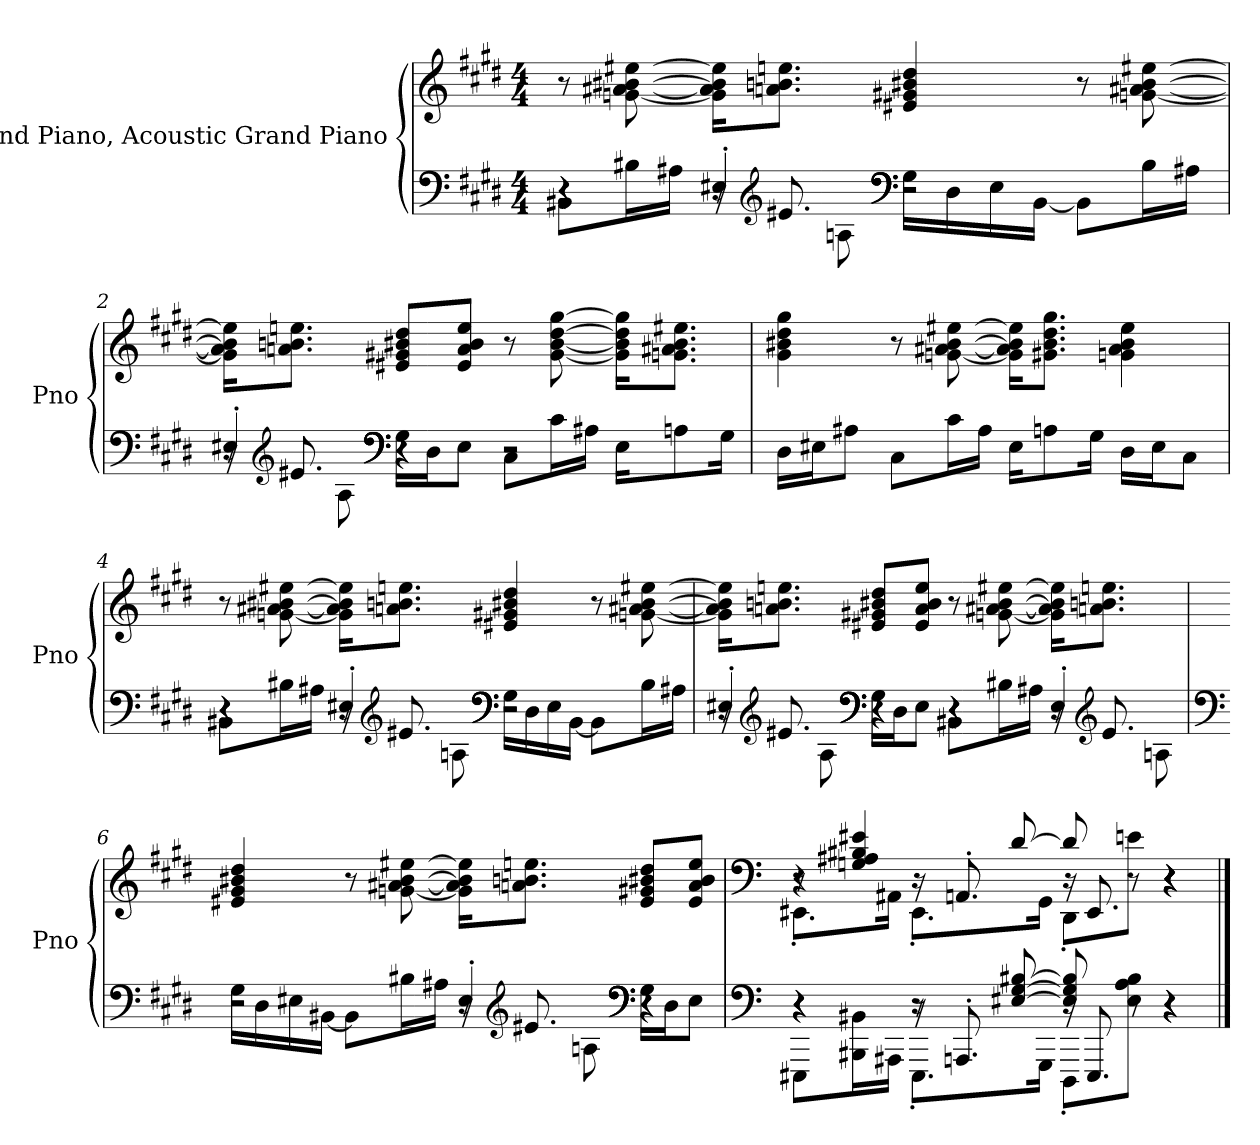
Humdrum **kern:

**kern	**kern
*part1	*part1
*staff2	*staff1
*I"Grand Piano, Acoustic Grand Piano	*
*I'Pno	*
*clefF4	*clefG2
*k[f#c#g#d#]	*k[f#c#g#d#]
*M4/4	*M4/4
*MM120	*MM120
=1	=1
*^	*
*	*^	*
4r	8BB#Xi\L	4r	8r
.	16B#Xi\L	.	[8gni\ [8a#Xi\ [8b#Xi\ [8ee#Xi\
.	16A#Xi\JJ	.	.
16r	8r	4E#X'i/	16g\] 16a#\] 16b#\] 16ee#\]KL
*clefG2	*	*	*
8.e#Xi/	.	.	8.ani\ 8.bni\ 8.eeni\J
.	8Ani\	.	.
*clefF4	*	*	*
2r	16G#i\LL	2r	4e#Xi/ 4g#Xi/ 4b#Xi/ 4dd#i/
.	16D#i\	.	.
.	16E#i\	.	.
.	[16BB#i\JJ	.	.
.	8BB#\L]	.	8r
.	16B#i\L	.	[8gni\ [8a#Xi\ [8b#i\ [8ee#Xi\
.	16A#Xi\JJ	.	.
!!LO:LB:g=z
=2	=2	=2	=2
16r	8r	4E#X'i/	16g\] 16a#\] 16b#\] 16ee#\]KL
*clefG2	*	*	*
8.e#Xi/	.	.	8.ani\ 8.bni\ 8.eeni\J
.	8Ai\	.	.
*clefF4	*	*	*
4r	16G#i\LL	4r	8e#Xi/ 8g#Xi/ 8b#Xi/ 8dd#i/L
.	16D#i\J	.	.
.	8E#i\J	.	8e#i/ 8ai/ 8b#i/ 8eei/J
2r	8C#i\L	2r	8r
.	16c#i\L	.	[8g#i\ [8b#i\ [8dd#i\ [8gg#i\
.	16A#Xi\JJ	.	.
.	16E#i\KL	.	16g#\] 16b#\] 16dd#\] 16gg#\]KL
.	8Ani\	.	8.gni\ 8.a#Xi\ 8.b#i\ 8.ee#Xi\J
.	16G#i\Jk	.	.
*v	*v	*v	*
=3	=3
16D#i\LL	4g#i\ 4b#Xi\ 4dd#i\ 4gg#i\
16E#Xi\J	.
8A#Xi\J	.
8C#i\L	8r
16c#i\L	[8gni\ [8a#Xi\ [8b#i\ [8ee#Xi\
16A#i\JJ	.
16E#i\KL	16g\] 16a#\] 16b#\] 16ee#\]KL
8Ani\	8.g#Xi\ 8.b#i\ 8.dd#i\ 8.gg#i\J
16G#i\Jk	.
16D#i\LL	4gni\ 4a#i\ 4b#i\ 4ee#i\
16E#i\J	.
8C#i\J	.
!!LO:LB:g=z
=4	=4
*^	*
*	*^	*
4r	8BB#Xi\L	4r	8r
.	16B#Xi\L	.	[8gni\ [8a#Xi\ [8b#Xi\ [8ee#Xi\
.	16A#Xi\JJ	.	.
16r	8r	4E#X'i/	16g\] 16a#\] 16b#\] 16ee#\]KL
*clefG2	*	*	*
8.e#Xi/	.	.	8.ani\ 8.bni\ 8.eeni\J
.	8Ani\	.	.
*clefF4	*	*	*
2r	16G#i\LL	2r	4e#Xi/ 4g#Xi/ 4b#Xi/ 4dd#i/
.	16D#i\	.	.
.	16E#i\	.	.
.	[16BB#i\JJ	.	.
.	8BB#\L]	.	8r
.	16B#i\L	.	[8gni\ [8a#Xi\ [8b#i\ [8ee#Xi\
.	16A#Xi\JJ	.	.
!!LO:LB:g=z
=5	=5	=5	=5
16r	8r	4E#X'i/	16g\] 16a#\] 16b#\] 16ee#\]KL
*clefG2	*	*	*
8.e#Xi/	.	.	8.ani\ 8.bni\ 8.eeni\J
.	8Ai\	.	.
*clefF4	*	*	*
4r	16G#i\LL	4r	8e#Xi/ 8g#Xi/ 8b#Xi/ 8dd#i/L
.	16D#i\J	.	.
.	8E#i\J	.	8e#i/ 8ai/ 8b#i/ 8eei/J
4r	8BB#Xi\L	4r	8r
.	16B#Xi\L	.	[8gni\ [8a#Xi\ [8b#i\ [8ee#Xi\
.	16A#Xi\JJ	.	.
16r	8r	4E#'i/	16g\] 16a#\] 16b#\] 16ee#\]KL
*clefG2	*	*	*
8.e#i/	.	.	8.ani\ 8.bni\ 8.eeni\J
.	8Ani\	.	.
!!LO:LB:g=z
=6	=6	=6	=6
*clefF4	*	*	*
2r	16G#i\LL	2r	4e#Xi/ 4g#i/ 4b#Xi/ 4dd#i/
.	16D#i\	.	.
.	16E#Xi\	.	.
.	[16BB#Xj\JJ	.	.
.	8BB#\L]	.	8r
.	16B#Xj\L	.	[8gni\ [8a#Xi\ [8b#i\ [8ee#Xi\
.	16A#Xi\JJ	.	.
16r	8r	4E#'i/	16g\] 16a#\] 16b#\] 16ee#\]KL
*clefG2	*	*	*
8.e#Xj/	.	.	8.ani\ 8.bni\ 8.eeni\J
.	8Anj\	.	.
*clefF4	*	*	*
4r	16G#j\LL	4r	8e#j/ 8g#Xi/ 8b#Xi/ 8dd#i/L
.	16D#j\J	.	.
.	8E#j\J	.	8e#j/ 8aj/ 8b#i/ 8eei/J
!!LO:LB:g=z
=7	=7	=7	=7
*clefF4	*	*	*clefF4
*	*	*	*^
*	*	*	*	*^
4r	8EEE#Xi\L	4r	8r	8.EE#X'i\L	4r
.	16BBB#Xi\ 16BB#Xi\L	.	4Gni/ 4A#Xi/ 4B#Xi/ 4e#Xi/	.	.
.	16AAA#Xi\JJ	.	.	16AA#Xi\Jk	.
8r	8.EEE#'i\L	16r	.	8.EE#'i\L	16r
.	.	8.AAAn'i/	.	.	8.AAn'i/
[8E#Xi/ [8G#i/ [8B#Xi/	.	.	[8d#i/	.	.
.	16GGG#i\Jk	.	.	16GG#i\Jk	.
8E#/] 8G#/] 8B#/]	8DDD#'i\L	16r	8d#/]	8DD#'i\L	16r
.	.	8.EEE#i/	.	.	8.EE#i/
8r	8E#i\ 8Ai\ 8B#i\J	.	8r	8eni\J	.
4r	4r	4r	4r	4r	4r
*v	*v	*v	*	*	*
*	*v	*v	*v
==	==
*-	*-
